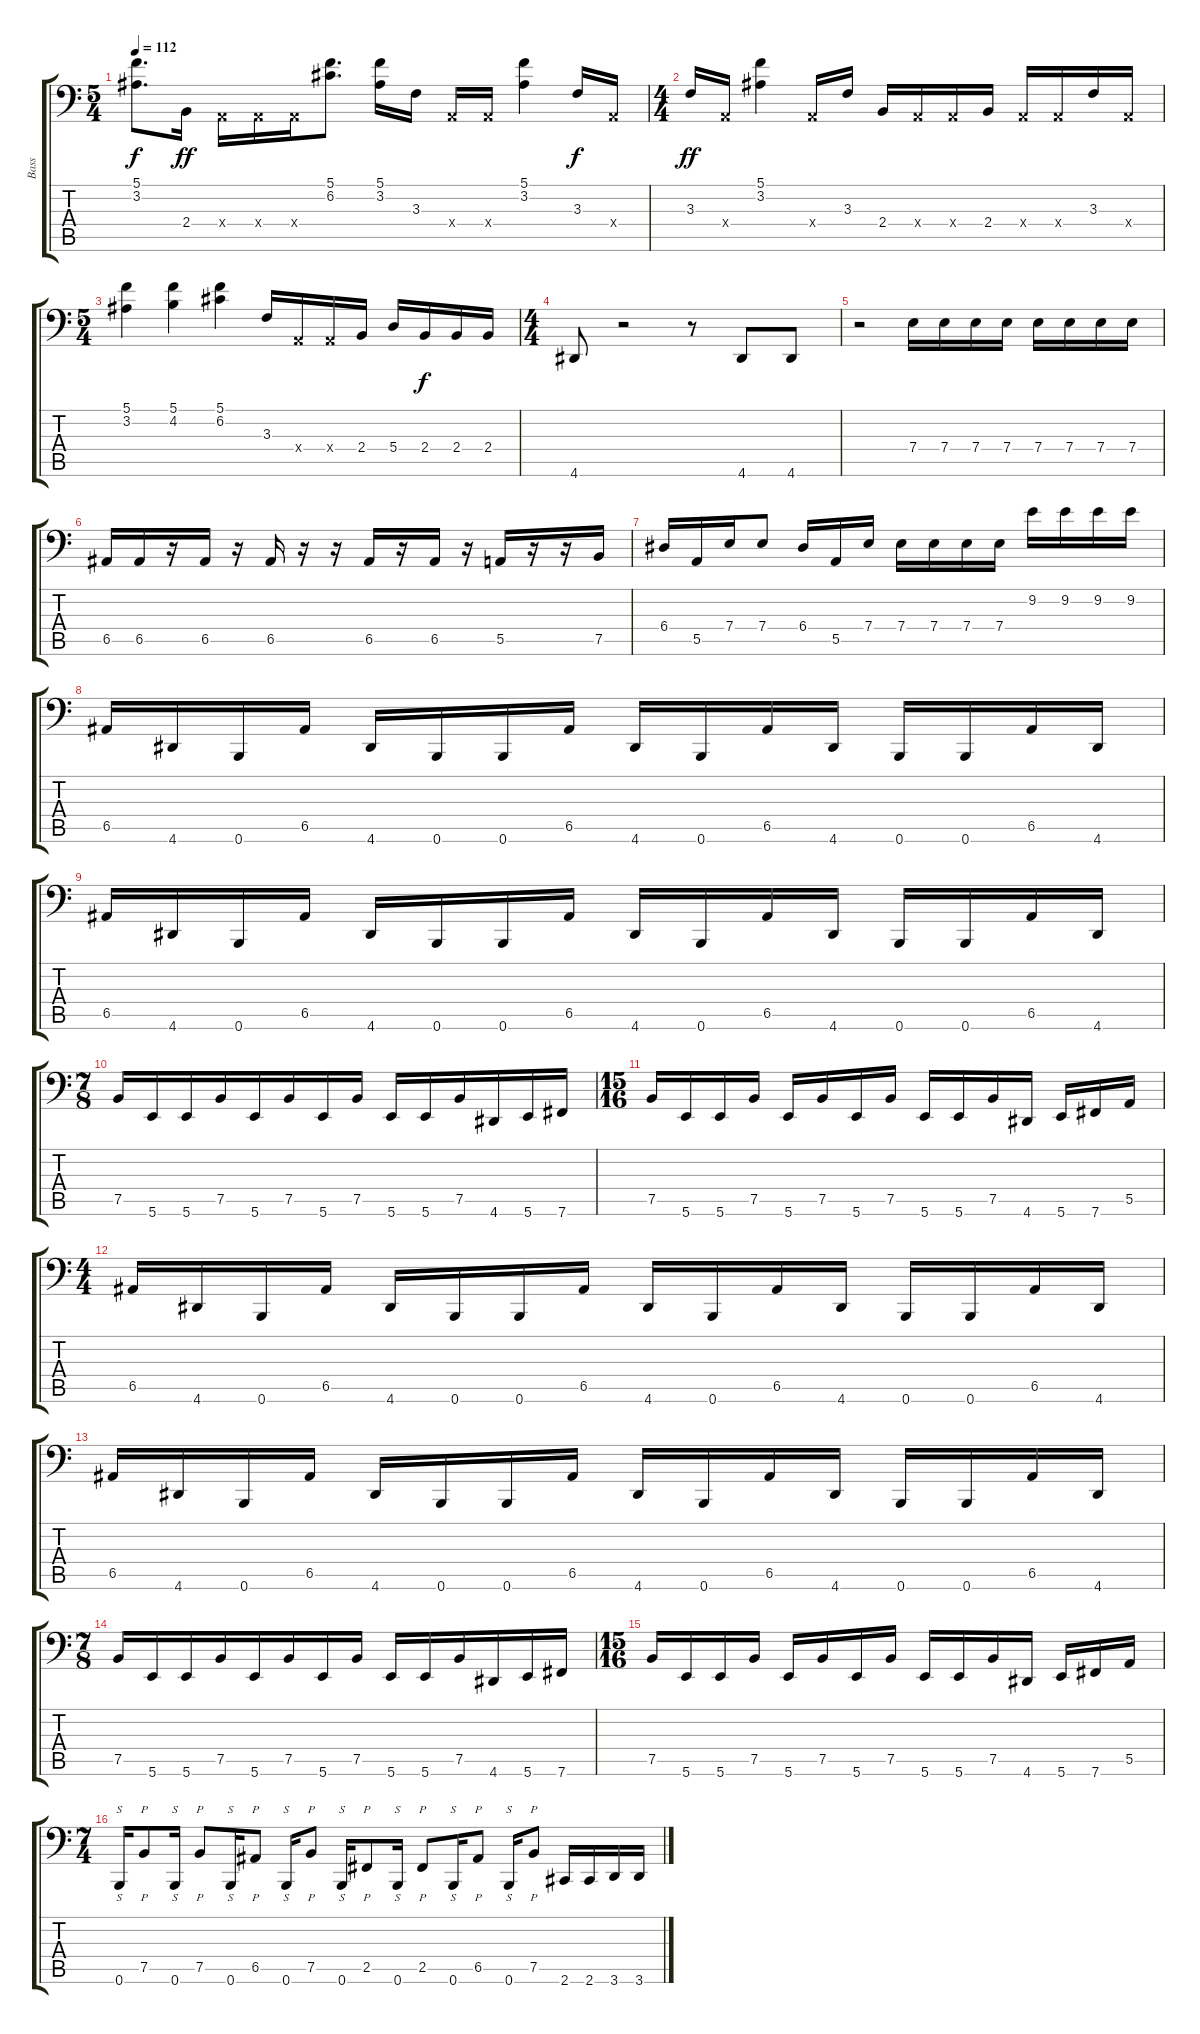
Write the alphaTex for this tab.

\track ("Bass" "Bass") {instrument electricbassfinger}
\staff {score tabs}
\tuning (C3 G2 D2 A1 E1 B0) {hide}
\ts (5 4)
\tempo 112
\clef f4
\ks c
(5.1{t} 3.2{t}).8{d dy f} 2.4.16{dy ff} 0.4{x}.16 0.4{x}.16 0.4{x}.16 (5.1 6.2).8{d} (5.1 3.2).16 3.3.16 0.4{x}.16 0.4{x}.16 (5.1 3.2).4 3.3.16{dy f} 0.4{x}.16 |
\ts (4 4)
3.3.16{dy ff} 0.4{x}.16 (5.1 3.2).4 0.4{x}.16 3.3.16 2.4.16 0.4{x}.16 0.4{x}.16 2.4.16 0.4{x}.16 0.4{x}.16 3.3.16 0.4{x}.16 |
\ts (5 4)
(5.1 3.2).4 (5.1 4.2).4 (5.1 6.2).4 3.3.16 0.4{x}.16 0.4{x}.16 2.4.16 5.4.16 2.4.16{dy f} 2.4.16 2.4.16 |
\ts (4 4)
4.6.8 r.2 r.8 4.6.8 4.6.8 |
r.2 7.4.16 7.4.16 7.4.16 7.4.16 7.4.16 7.4.16 7.4.16 7.4.16 |
6.5.16 6.5.16 r.16 6.5.16 r.16 6.5.16 r.16 r.16 6.5.16 r.16 6.5.16 r.16 5.5.16 r.16 r.16 7.5.16 |
6.4.16 5.5.16 7.4.16 7.4.8 6.4.16 5.5.16 7.4.16 7.4.16 7.4.16 7.4.16 7.4.16 9.2.16 9.2.16 9.2.16 9.2.16 |
6.5.16 4.6.16 0.6.16 6.5.16 4.6.16 0.6.16 0.6.16 6.5.16 4.6.16 0.6.16 6.5.16 4.6.16 0.6.16 0.6.16 6.5.16 4.6.16 |
6.5.16 4.6.16 0.6.16 6.5.16 4.6.16 0.6.16 0.6.16 6.5.16 4.6.16 0.6.16 6.5.16 4.6.16 0.6.16 0.6.16 6.5.16 4.6.16 |
\ts (7 8)
7.5.16 5.6.16 5.6.16 7.5.16 5.6.16 7.5.16 5.6.16 7.5.16 5.6.16 5.6.16 7.5.16 4.6.16 5.6.16 7.6.16 |
\ts (15 16)
7.5.16 5.6.16 5.6.16 7.5.16 5.6.16 7.5.16 5.6.16 7.5.16 5.6.16 5.6.16 7.5.16 4.6.16 5.6.16 7.6.16 5.5.16 |
\ts (4 4)
6.5.16 4.6.16 0.6.16 6.5.16 4.6.16 0.6.16 0.6.16 6.5.16 4.6.16 0.6.16 6.5.16 4.6.16 0.6.16 0.6.16 6.5.16 4.6.16 |
6.5.16 4.6.16 0.6.16 6.5.16 4.6.16 0.6.16 0.6.16 6.5.16 4.6.16 0.6.16 6.5.16 4.6.16 0.6.16 0.6.16 6.5.16 4.6.16 |
\ts (7 8)
7.5.16 5.6.16 5.6.16 7.5.16 5.6.16 7.5.16 5.6.16 7.5.16 5.6.16 5.6.16 7.5.16 4.6.16 5.6.16 7.6.16 |
\ts (15 16)
7.5.16 5.6.16 5.6.16 7.5.16 5.6.16 7.5.16 5.6.16 7.5.16 5.6.16 5.6.16 7.5.16 4.6.16 5.6.16 7.6.16 5.5.16 |
\ts (7 4)
0.6.16{s} 7.5.8{p} 0.6.16{s} 7.5.8{p} 0.6.16{s} 6.5.8{p} 0.6.16{s} 7.5.8{p} 0.6.16{s} 2.5.8{p} 0.6.16{s} 2.5.8{p} 0.6.16{s} 6.5.8{p} 0.6.16{s} 7.5.8{p} 2.6.16 2.6.16 3.6.16 3.6.16
